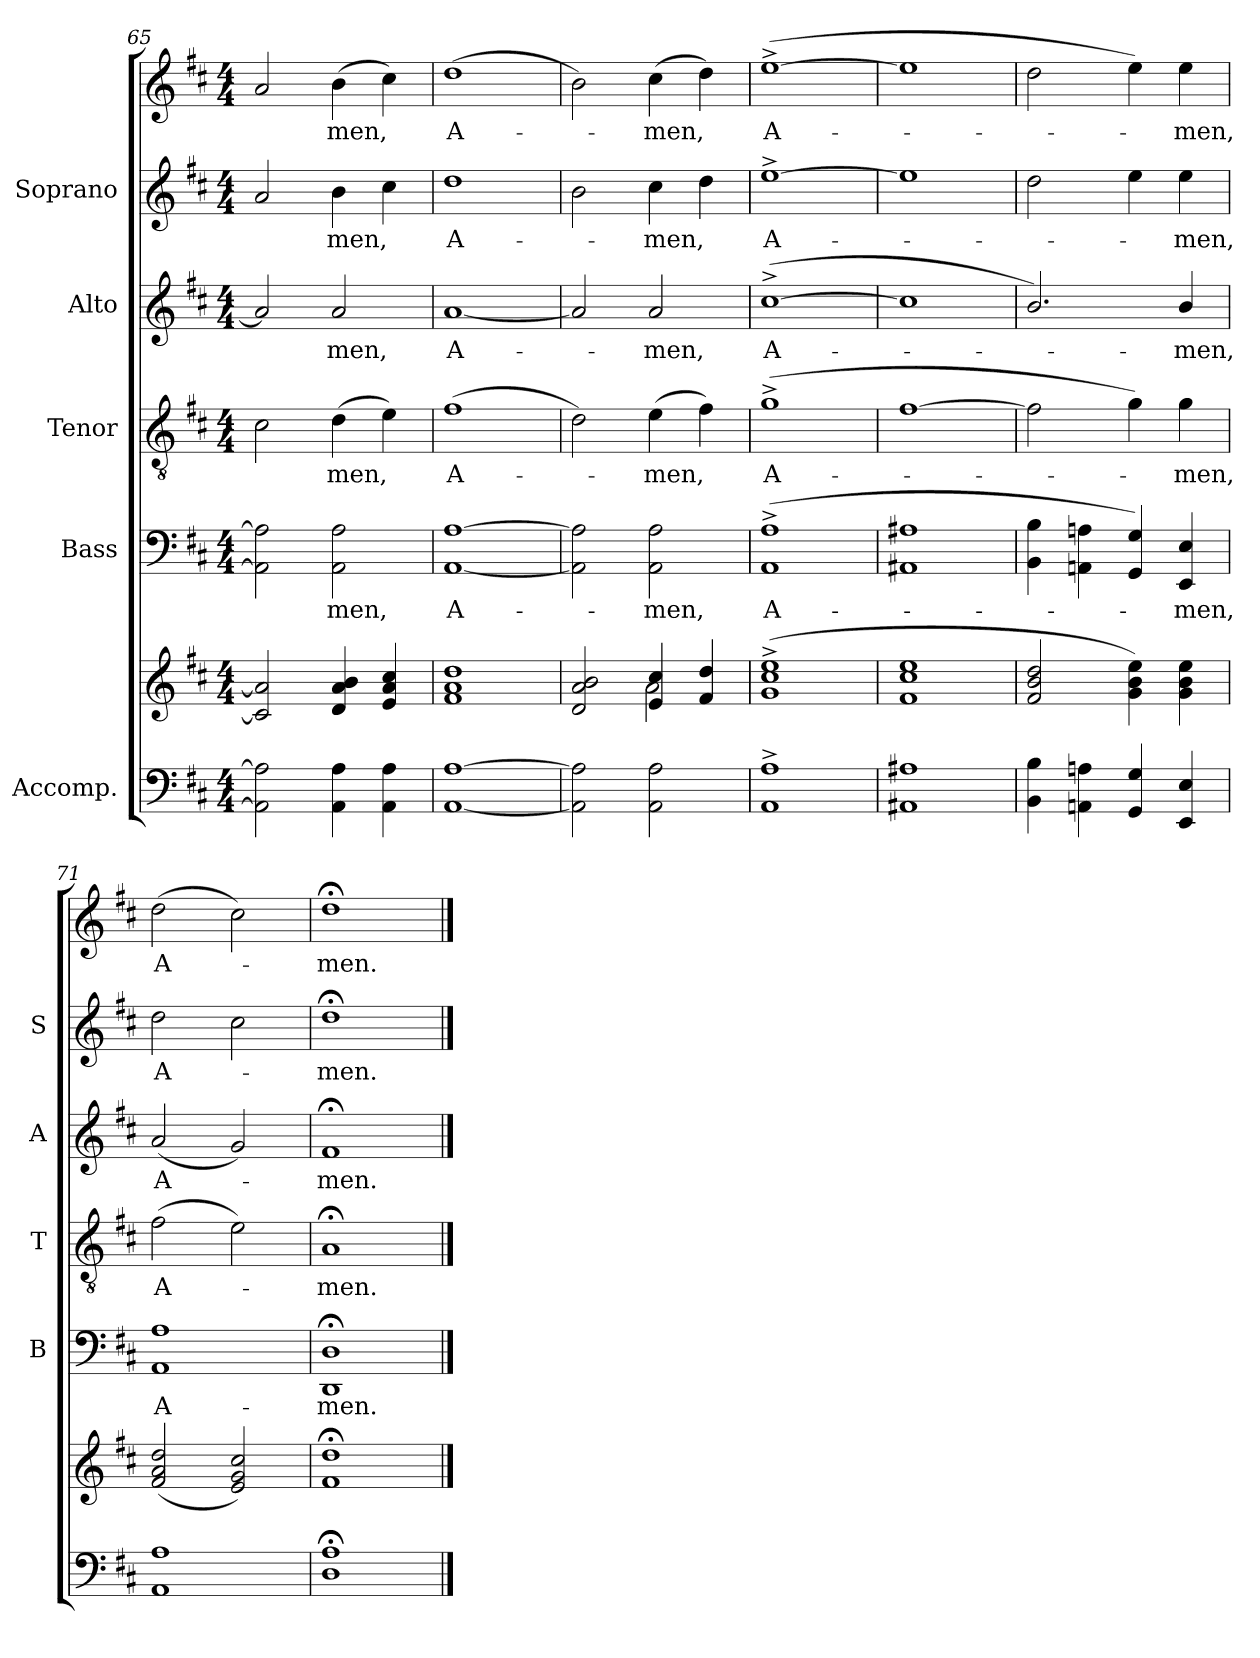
**kern	**kern	**kern	**text	**kern	**text	**kern	**text	**kern	**text	**kern	**text
*part5	*part5	*part4	*part4	*part3	*part3	*part2	*part2	*part1	*part1	*part1	*part1
*staff7	*staff6	*staff5	*staff5	*staff4	*staff4	*staff3	*staff3	*staff2	*staff2	*staff1	*staff1
*I"Accomp.	*	*I"Bass	*	*I"Tenor	*	*I"Alto	*	*I"Soprano	*	*	*
*	*	*I'B	*	*I'T	*	*I'A	*	*I'S	*	*	*
*clefF4	*clefG2	*clefF4	*	*clefGv2	*	*clefG2	*	*clefG2	*	*clefG2	*
*k[f#c#]	*k[f#c#]	*k[f#c#]	*	*k[f#c#]	*	*k[f#c#]	*	*k[f#c#]	*	*k[f#c#]	*
*D:	*D:	*D:	*	*D:	*	*D:	*	*D:	*	*D:	*
*M4/4	*M4/4	*M4/4	*	*M4/4	*	*M4/4	*	*M4/4	*	*M4/4	*
=65	=65	=65	=65	=65	=65	=65	=65	=65	=65	=65	=65
*	*^	*	*	*	*	*	*	*	*	*	*
2AA] 2A]	2c#] 2a]	1ryy	2AA] 2A]	.	2c#	.	2a]	.	2a	.	2a	.
!	!	!	!	!LO:LY:b	!	!LO:LY:b	!	!LO:LY:b	!	!LO:LY:b	!	!LO:LY:b
4AA 4A	4d 4a 4b	.	2AA 2A	men,	(>4d	men,	2a	men,	4b	men,	(>4b	men,
4AA 4A	4e 4a 4cc#	.	.	.	4e)	.	.	.	4cc#	.	4cc#)	.
=66	=66	=66	=66	=66	=66	=66	=66	=66	=66	=66	=66	=66
!	!	!	!	!LO:LY:b	!	!LO:LY:b	!	!LO:LY:b	!	!LO:LY:b	!	!LO:LY:b
[1AA [1A	1f# 1a 1dd	1ryy	[1AA [1A	A-	(>1f#	A-	[1a	A-	1dd	A-	(>1dd	A-
=67	=67	=67	=67	=67	=67	=67	=67	=67	=67	=67	=67	=67
2AA] 2A]	2d 2a 2b	2ryy	2AA] 2A]	.	2d)	.	2a]	.	2b	.	2b)	.
!	!	!	!	!LO:LY:b	!	!LO:LY:b	!	!LO:LY:b	!	!LO:LY:b	!	!LO:LY:b
2AA 2A	4e 4cc#	2a\	2AA 2A	men,	(>4e	men,	2a	men,	4cc#	men,	(>4cc#	men,
.	4f# 4dd	.	.	.	4f#)	.	.	.	4dd	.	4dd)	.
=68	=68	=68	=68	=68	=68	=68	=68	=68	=68	=68	=68	=68
!	!	!	!	!LO:LY:b	!	!LO:LY:b	!	!LO:LY:b	!	!LO:LY:b	!	!LO:LY:b
1AA^ 1A^	(>1g^ 1cc#^ 1ee^	1ryy	(>1AA^ 1A^	A-	(>1g^	A-	(>[1cc#^	A-	[1ee^	A-	(>[1ee^	A-
=69	=69	=69	=69	=69	=69	=69	=69	=69	=69	=69	=69	=69
1AA#X 1A#X	1f# 1cc# 1ee	1ryy	1AA#X 1A#X	.	[1f#	.	1cc#]	.	1ee]	.	1ee]	.
=70	=70	=70	=70	=70	=70	=70	=70	=70	=70	=70	=70	=70
4BB 4B	2f# 2b 2dd	2ryy	4BB 4B	.	2f#]	.	2.b/)	.	2dd	.	2dd	.
4AAn 4An	.	.	4AAn 4An	.	.	.	.	.	.	.	.	.
4GG 4G	4g 4b 4ee)	2ryy	4GG 4G)	.	4g)	.	.	.	4ee	.	4ee)	.
!	!	!	!	!LO:LY:b	!	!LO:LY:b	!	!LO:LY:b	!	!LO:LY:b	!	!LO:LY:b
4EE 4E	4g 4b 4ee	.	4EE 4E	men,	4g	men,	4b/	men,	4ee	men,	4ee	men,
=71	=71	=71	=71	=71	=71	=71	=71	=71	=71	=71	=71	=71
!	!	!	!	!LO:LY:b	!	!LO:LY:b	!	!LO:LY:b	!	!LO:LY:b	!	!LO:LY:b
1AA 1A	(<2f# 2a 2dd	2ryy	1AA 1A	A-	(>2f#	A-	(<2a	A-	2dd	A-	(>2dd	A-
.	2e 2g 2cc#)	2ryy	.	.	2e)	.	2g)	.	2cc#	.	2cc#)	.
=72	=72	=72	=72	=72	=72	=72	=72	=72	=72	=72	=72	=72
!	!	!	!	!LO:LY:b	!	!LO:LY:b	!	!LO:LY:b	!	!LO:LY:b	!	!LO:LY:b
1D; 1A;	1f#;< 1dd;<	1ryy	1DD;< 1D;<	-men.	1A;<	men.	1f#;<	men.	1dd;<	men.	1dd;<	men.
*	*v	*v	*	*	*	*	*	*	*	*	*	*
==	==	==	==	==	==	==	==	==	==	==	==
*-	*-	*-	*-	*-	*-	*-	*-	*-	*-	*-	*-
